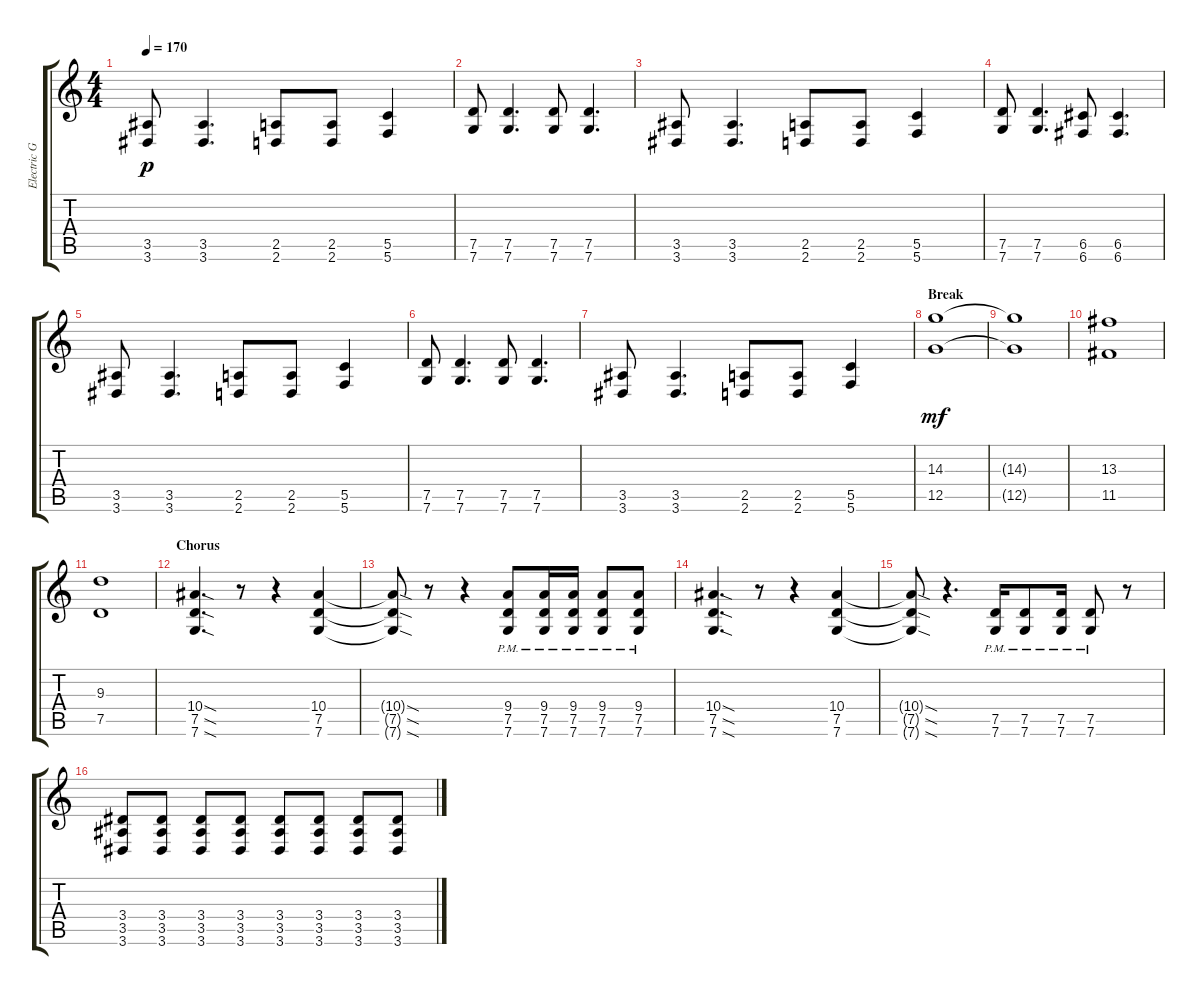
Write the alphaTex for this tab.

\track ("Electric Guitar" "Electric G") {instrument distortionguitar}
\staff {score tabs}
\tuning (D4 A3 F3 C3 G2 C2) {hide}
\ts (4 4)
\tempo 170
\clef g2
\ks c
(3.5 3.6).8{dy p} (3.5 3.6).4{d} (2.5 2.6).8 (2.5 2.6).8 (5.5 5.6).4 |
(7.5 7.6).8 (7.5 7.6).4{d} (7.5 7.6).8 (7.5 7.6).4{d} |
(3.5 3.6).8 (3.5 3.6).4{d} (2.5 2.6).8 (2.5 2.6).8 (5.5 5.6).4 |
(7.5 7.6).8 (7.5 7.6).4{d} (6.5 6.6).8 (6.5 6.6).4{d} |
(3.5 3.6).8 (3.5 3.6).4{d} (2.5 2.6).8 (2.5 2.6).8 (5.5 5.6).4 |
(7.5 7.6).8 (7.5 7.6).4{d} (7.5 7.6).8 (7.5 7.6).4{d} |
(3.5 3.6).8 (3.5 3.6).4{d} (2.5 2.6).8 (2.5 2.6).8 (5.5 5.6).4 |
\section ("" "Break")
(14.3 12.5).1{dy mf} |
(14.3{t} 12.5{t}).1 |
(13.3 11.5).1 |
(9.3 7.5).1 |
\section ("" "Chorus")
(10.4{sod} 7.5{sod} 7.6{sod}).4{d} r.8 r.4 (10.4 7.5 7.6).4 |
(10.4{sod t} 7.5{sod t} 7.6{sod t}).8 r.8 r.4 (9.4 7.5{pm} 7.6{pm}).8 (9.4 7.5{pm} 7.6{pm}).16 (9.4 7.5{pm} 7.6{pm}).16 (9.4 7.5{pm} 7.6{pm}).8 (9.4 7.5{pm} 7.6{pm}).8 |
(10.4{sod} 7.5{sod} 7.6{sod}).4{d} r.8 r.4 (10.4 7.5 7.6).4 |
(10.4{sod t} 7.5{sod t} 7.6{sod t}).8 r.4{d} (7.5{pm} 7.6{pm}).16 (7.5{pm} 7.6{pm}).8 (7.5{pm} 7.6{pm}).16 (7.5{pm} 7.6{pm}).8 r.8 |
(3.4 3.5 3.6).8 (3.4 3.5 3.6).8 (3.4 3.5 3.6).8 (3.4 3.5 3.6).8 (3.4 3.5 3.6).8 (3.4 3.5 3.6).8 (3.4 3.5 3.6).8 (3.4 3.5 3.6).8
